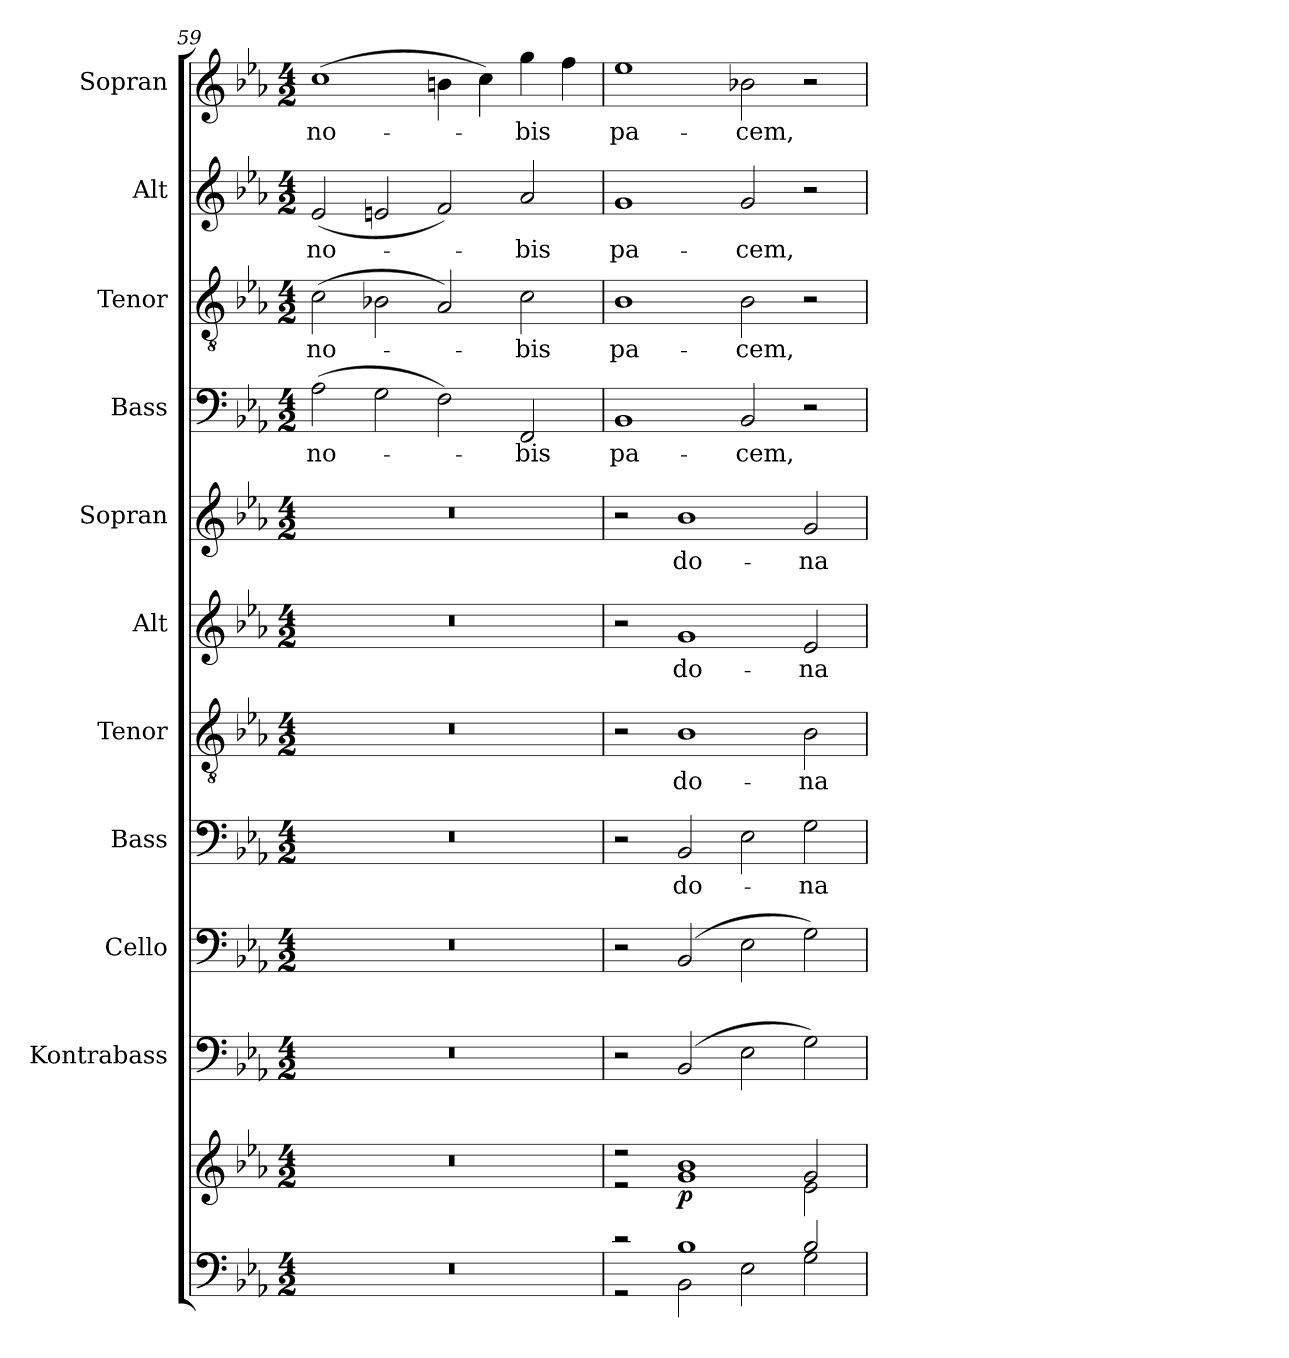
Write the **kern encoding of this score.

**kern	**kern	**dynam	**kern	**kern	**kern	**text	**kern	**text	**kern	**text	**kern	**text	**kern	**text	**kern	**text	**kern	**text	**kern	**text
*part11	*part11	*part11	*part10	*part9	*part8	*part8	*part7	*part7	*part6	*part6	*part5	*part5	*part4	*part4	*part3	*part3	*part2	*part2	*part1	*part1
*staff12	*staff11	*staff11/12	*staff10	*staff9	*staff8	*staff8	*staff7	*staff7	*staff6	*staff6	*staff5	*staff5	*staff4	*staff4	*staff3	*staff3	*staff2	*staff2	*staff1	*staff1
*	*	*	*I"Kontrabass	*I"Cello	*I"Bass	*	*I"Tenor	*	*I"Alt	*	*I"Sopran	*	*I"Bass	*	*I"Tenor	*	*I"Alt	*	*I"Sopran	*
*	*	*	*I'Kb.	*	*I'B.	*	*I'T.	*	*I'A.	*	*I'S.	*	*I'B.	*	*I'T.	*	*I'A.	*	*I'S.	*
*clefF4	*clefG2	*	*clefF4	*clefF4	*clefF4	*	*clefGv2	*	*clefG2	*	*clefG2	*	*clefF4	*	*clefGv2	*	*clefG2	*	*clefG2	*
*	*	*	*ITrd7c12	*	*	*	*	*	*	*	*	*	*	*	*	*	*	*	*	*
*k[b-e-a-]	*k[b-e-a-]	*	*k[b-e-a-]	*k[b-e-a-]	*k[b-e-a-]	*	*k[b-e-a-]	*	*k[b-e-a-]	*	*k[b-e-a-]	*	*k[b-e-a-]	*	*k[b-e-a-]	*	*k[b-e-a-]	*	*k[b-e-a-]	*
*E-:	*E-:	*	*E-:	*E-:	*E-:	*	*E-:	*	*E-:	*	*E-:	*	*E-:	*	*E-:	*	*E-:	*	*E-:	*
*M4/2	*M4/2	*	*M4/2	*M4/2	*M4/2	*	*M4/2	*	*M4/2	*	*M4/2	*	*M4/2	*	*M4/2	*	*M4/2	*	*M4/2	*
=59	=59	=59	=59	=59	=59	=59	=59	=59	=59	=59	=59	=59	=59	=59	=59	=59	=59	=59	=59	=59
!	!	!	!	!	!	!	!	!	!	!	!	!	!	!LO:LY:b	!	!LO:LY:b	!	!LO:LY:b	!	!LO:LY:b
0r	0r	.	0r	0r	0r	.	0r	.	0r	.	0r	.	(>2A-\	no-	(>2c\	no-	(<2e-/	no-	(>1cc	no-
.	.	.	.	.	.	.	.	.	.	.	.	.	2G\	.	2B-X\	.	2en/	.	.	.
.	.	.	.	.	.	.	.	.	.	.	.	.	2F\)	.	2A-/)	.	2f/)	.	4bn\	.
.	.	.	.	.	.	.	.	.	.	.	.	.	.	.	.	.	.	.	4cc\)	.
!	!	!	!	!	!	!	!	!	!	!	!	!	!	!LO:LY:b	!	!LO:LY:b	!	!LO:LY:b	!	!LO:LY:b
.	.	.	.	.	.	.	.	.	.	.	.	.	2FF/	-bis	2c\	-bis	2a-/	-bis	4gg\	-bis
.	.	.	.	.	.	.	.	.	.	.	.	.	.	.	.	.	.	.	4ff\	.
!!LO:PB:g=z
=60	=60	=60	=60	=60	=60	=60	=60	=60	=60	=60	=60	=60	=60	=60	=60	=60	=60	=60	=60	=60
*^	*^	*	*	*	*	*	*	*	*	*	*	*	*	*	*	*	*	*	*	*
!	!	!	!	!	!	!	!	!	!	!	!	!	!	!	!	!LO:LY:b	!	!LO:LY:b	!	!LO:LY:b	!	!LO:LY:b
2r	2r	2r	2r	.	2r	2r	2r	.	2r	.	2r	.	2r	.	1BB-	pa-	1B-	pa-	1g	pa-	1ee-	pa-
!	!	!	!	!LO:DY:b	!	!	!	!LO:LY:b	!	!LO:LY:b	!	!LO:LY:b	!	!LO:LY:b	!	!	!	!	!	!	!	!
1B-	2BB-\	1b-	1g	p	(2BBB-/	(2BB-/	2BB-/	do-	1B-	do-	1g	do-	1b-	do-	.	.	.	.	.	.	.	.
!	!	!	!	!	!	!	!	!	!	!	!	!	!	!	!	!LO:LY:b	!	!LO:LY:b	!	!LO:LY:b	!	!LO:LY:b
.	2E-\	.	.	.	2EE-\	2E-\	2E-\	.	.	.	.	.	.	.	2BB-/	-cem,	2B-\	-cem,	2g/	-cem,	2b-X\	-cem,
!	!	!	!	!	!	!	!	!LO:LY:b	!	!LO:LY:b	!	!LO:LY:b	!	!LO:LY:b	!	!	!	!	!	!	!	!
2B-/	2G\	2g/	2e-\	.	2GG\)	2G\)	2G\	-na	2B-\	-na	2e-/	-na	2g/	-na	2r	.	2r	.	2r	.	2r	.
*v	*v	*	*	*	*	*	*	*	*	*	*	*	*	*	*	*	*	*	*	*	*	*
*	*v	*v	*	*	*	*	*	*	*	*	*	*	*	*	*	*	*	*	*	*	*
=	=	=	=	=	=	=	=	=	=	=	=	=	=	=	=	=	=	=	=	=
*-	*-	*-	*-	*-	*-	*-	*-	*-	*-	*-	*-	*-	*-	*-	*-	*-	*-	*-	*-	*-
